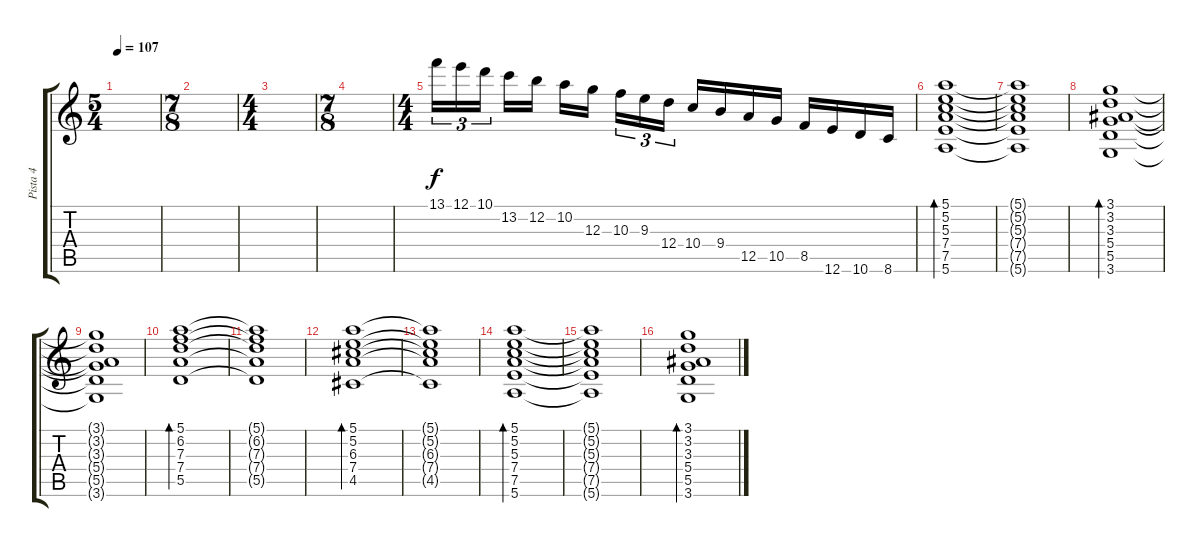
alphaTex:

\track ("Pista 4" "Pista 4") {instrument acousticguitarnylon}
\staff {score tabs}
\tuning (E4 B3 G3 D3 A2 E2) {hide}
\ts (5 4)
\tempo 107
\clef g2
\ks c
|
\ts (7 8)
|
\ts (4 4)
|
\ts (7 8)
|
\ts (4 4)
13.1.16{tu (3 2)} 12.1.16{tu (3 2)} 10.1.16{tu (3 2) beam splitsecondary} 13.2.16 12.2.16 10.2.16 12.3.16{beam splitsecondary} 10.3.16{tu (3 2)} 9.3.16{tu (3 2)} 12.4.16{tu (3 2)} 10.4.16 9.4.16 12.5.16 10.5.16 8.5.16 12.6.16 10.6.16 8.6.16 |
(5.1 5.2 5.3 7.4 7.5 5.6).1{bd 240} |
(5.1{t} 5.2{t} 5.3{t} 7.4{t} 7.5{t} 5.6{t}).1 |
(3.1 3.2 3.3 5.4 5.5 3.6).1{bd 240} |
(3.1{t} 3.2{t} 3.3{t} 5.4{t} 5.5{t} 3.6{t}).1 |
(5.1 6.2 7.3 7.4 5.5).1{bd 240} |
(5.1{t} 6.2{t} 7.3{t} 7.4{t} 5.5{t}).1 |
(5.1 5.2 6.3 7.4 4.5).1{bd 240} |
(5.1{t} 5.2{t} 6.3{t} 7.4{t} 4.5{t}).1 |
(5.1 5.2 5.3 7.4 7.5 5.6).1{bd 240} |
(5.1{t} 5.2{t} 5.3{t} 7.4{t} 7.5{t} 5.6{t}).1 |
(3.1 3.2 3.3 5.4 5.5 3.6).1{bd 240}
